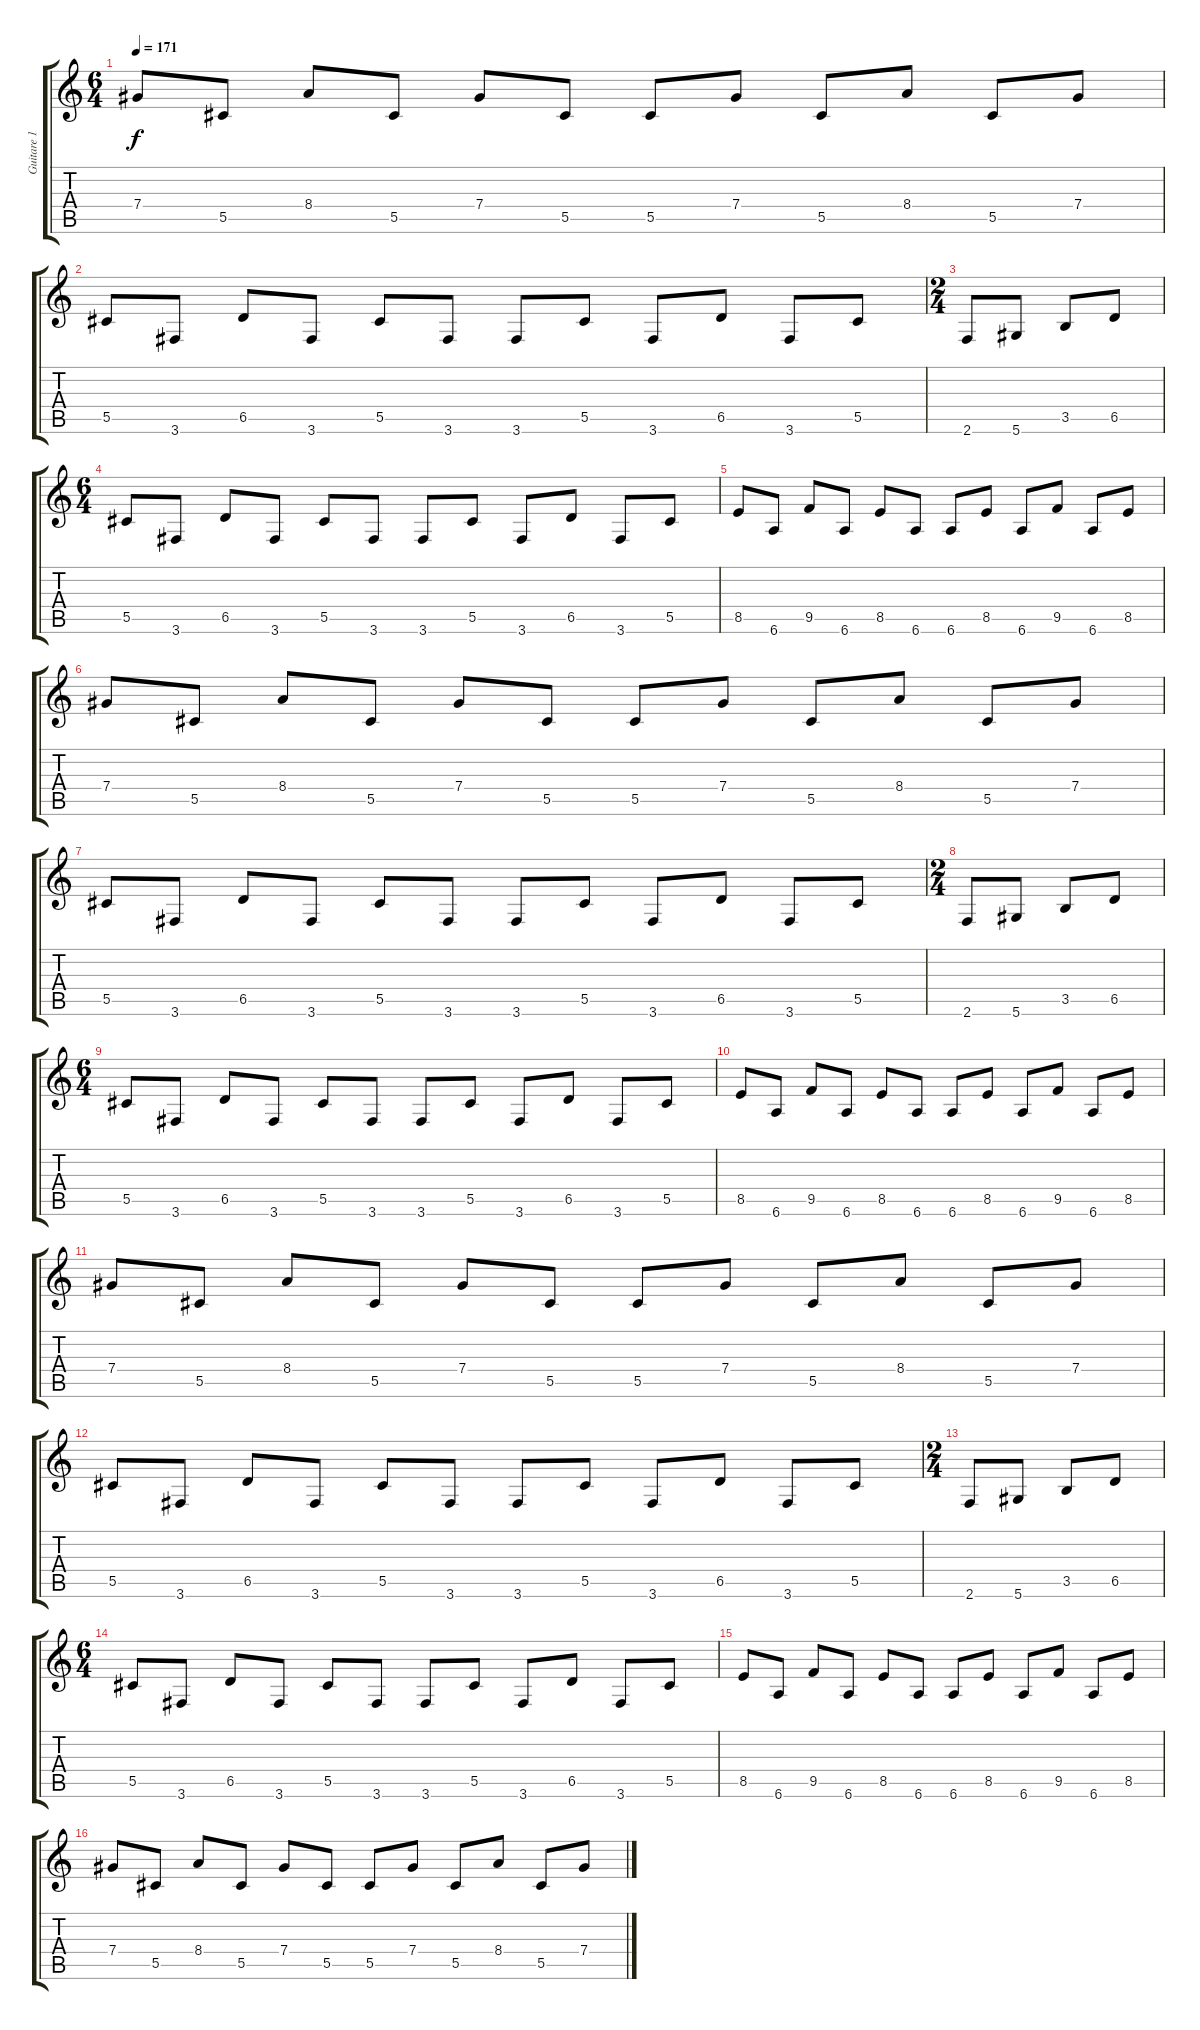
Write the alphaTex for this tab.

\track ("Guitare 1" "Guitare 1") {instrument distortionguitar}
\staff {score tabs}
\tuning (Eb4 Bb3 Gb3 Db3 Ab2 Eb2) {hide}
\ts (6 4)
\tempo 171
\clef g2
\ks c
7.4.8{dy f} 5.5.8 8.4.8 5.5.8 7.4.8 5.5.8 5.5.8 7.4.8 5.5.8 8.4.8 5.5.8 7.4.8 |
5.5.8 3.6.8 6.5.8 3.6.8 5.5.8 3.6.8 3.6.8 5.5.8 3.6.8 6.5.8 3.6.8 5.5.8 |
\ts (2 4)
2.6.8 5.6.8 3.5.8 6.5.8 |
\ts (6 4)
5.5.8 3.6.8 6.5.8 3.6.8 5.5.8 3.6.8 3.6.8 5.5.8 3.6.8 6.5.8 3.6.8 5.5.8 |
8.5.8 6.6.8 9.5.8 6.6.8 8.5.8 6.6.8 6.6.8 8.5.8 6.6.8 9.5.8 6.6.8 8.5.8 |
7.4.8 5.5.8 8.4.8 5.5.8 7.4.8 5.5.8 5.5.8 7.4.8 5.5.8 8.4.8 5.5.8 7.4.8 |
5.5.8 3.6.8 6.5.8 3.6.8 5.5.8 3.6.8 3.6.8 5.5.8 3.6.8 6.5.8 3.6.8 5.5.8 |
\ts (2 4)
2.6.8 5.6.8 3.5.8 6.5.8 |
\ts (6 4)
5.5.8 3.6.8 6.5.8 3.6.8 5.5.8 3.6.8 3.6.8 5.5.8 3.6.8 6.5.8 3.6.8 5.5.8 |
8.5.8 6.6.8 9.5.8 6.6.8 8.5.8 6.6.8 6.6.8 8.5.8 6.6.8 9.5.8 6.6.8 8.5.8 |
7.4.8 5.5.8 8.4.8 5.5.8 7.4.8 5.5.8 5.5.8 7.4.8 5.5.8 8.4.8 5.5.8 7.4.8 |
5.5.8 3.6.8 6.5.8 3.6.8 5.5.8 3.6.8 3.6.8 5.5.8 3.6.8 6.5.8 3.6.8 5.5.8 |
\ts (2 4)
2.6.8 5.6.8 3.5.8 6.5.8 |
\ts (6 4)
5.5.8 3.6.8 6.5.8 3.6.8 5.5.8 3.6.8 3.6.8 5.5.8 3.6.8 6.5.8 3.6.8 5.5.8 |
8.5.8 6.6.8 9.5.8 6.6.8 8.5.8 6.6.8 6.6.8 8.5.8 6.6.8 9.5.8 6.6.8 8.5.8 |
7.4.8 5.5.8 8.4.8 5.5.8 7.4.8 5.5.8 5.5.8 7.4.8 5.5.8 8.4.8 5.5.8 7.4.8
